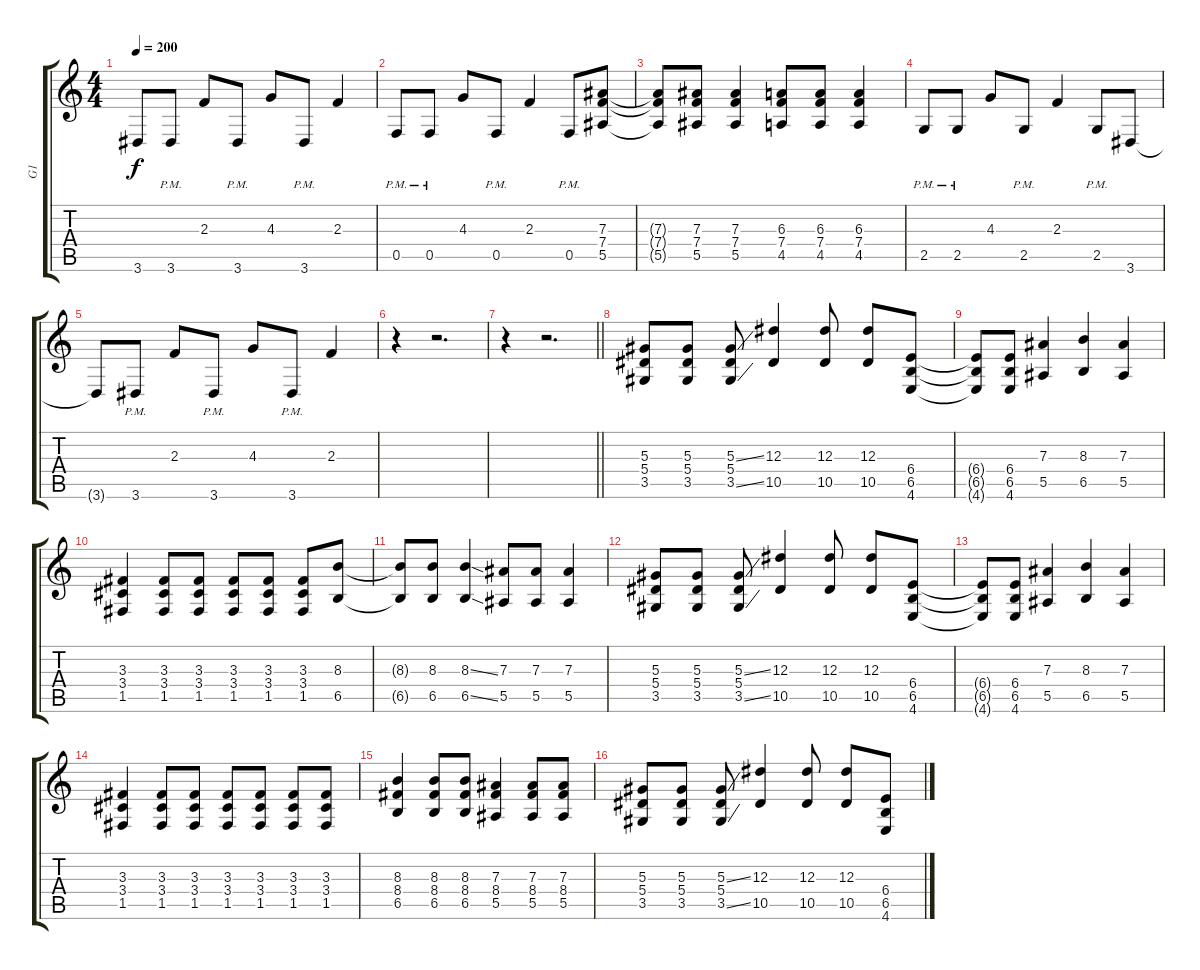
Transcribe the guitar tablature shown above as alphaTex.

\track ("G1" "G1") {instrument distortionguitar}
\staff {score tabs}
\tuning (C4 G3 Eb3 Bb2 F2 C2) {hide}
\ts (4 4)
\tempo 200
\clef g2
\ks c
3.6{t}.8{dy f} 3.6{pm}.8 2.3.8 3.6{pm}.8 4.3.8 3.6{pm}.8 2.3.4 |
0.5{pm}.8 0.5{pm}.8 4.3.8 0.5{pm}.8 2.3.4 0.5{pm}.8 (7.3 7.4 5.5).8 |
(7.3{t} 7.4{t} 5.5{t}).8 (7.3 7.4 5.5).8 (7.3 7.4 5.5).4 (6.3 7.4 4.5).8 (6.3 7.4 4.5).8 (6.3 7.4 4.5).4 |
2.5{pm}.8 2.5{pm}.8 4.3.8 2.5{pm}.8 2.3.4 2.5{pm}.8 3.6.8 |
3.6{t}.8 3.6{pm}.8 2.3.8 3.6{pm}.8 4.3.8 3.6{pm}.8 2.3.4 |
r.4 r.2{d} |
\barLineRight lightlight
r.4 r.2{d} |
(5.3 5.4 3.5).8 (5.3 5.4 3.5).8 (5.3{ss} 5.4 3.5{ss}).8 (12.3 10.5).4 (12.3 10.5).8 (12.3 10.5).8 (6.4 6.5 4.6).8 |
(6.4{t} 6.5{t} 4.6{t}).8 (6.4 6.5 4.6).8 (7.3 5.5).4 (8.3 6.5).4 (7.3 5.5).4 |
(3.3 3.4 1.5).4 (3.3 3.4 1.5).8 (3.3 3.4 1.5).8 (3.3 3.4 1.5).8 (3.3 3.4 1.5).8 (3.3 3.4 1.5).8 (8.3 6.5).8 |
(8.3{t} 6.5{t}).8 (8.3 6.5).8 (8.3{ss} 6.5{ss}).4 (7.3 5.5).8 (7.3 5.5).8 (7.3 5.5).4 |
(5.3 5.4 3.5).8 (5.3 5.4 3.5).8 (5.3{ss} 5.4 3.5{ss}).8 (12.3 10.5).4 (12.3 10.5).8 (12.3 10.5).8 (6.4 6.5 4.6).8 |
(6.4{t} 6.5{t} 4.6{t}).8 (6.4 6.5 4.6).8 (7.3 5.5).4 (8.3 6.5).4 (7.3 5.5).4 |
(3.3 3.4 1.5).4 (3.3 3.4 1.5).8 (3.3 3.4 1.5).8 (3.3 3.4 1.5).8 (3.3 3.4 1.5).8 (3.3 3.4 1.5).8 (3.3 3.4 1.5).8 |
(8.3 8.4 6.5).4 (8.3 8.4 6.5).8 (8.3 8.4 6.5).8 (7.3 8.4 5.5).4 (7.3 8.4 5.5).8 (7.3 8.4 5.5).8 |
(5.3 5.4 3.5).8 (5.3 5.4 3.5).8 (5.3{ss} 5.4 3.5{ss}).8 (12.3 10.5).4 (12.3 10.5).8 (12.3 10.5).8 (6.4 6.5 4.6).8
